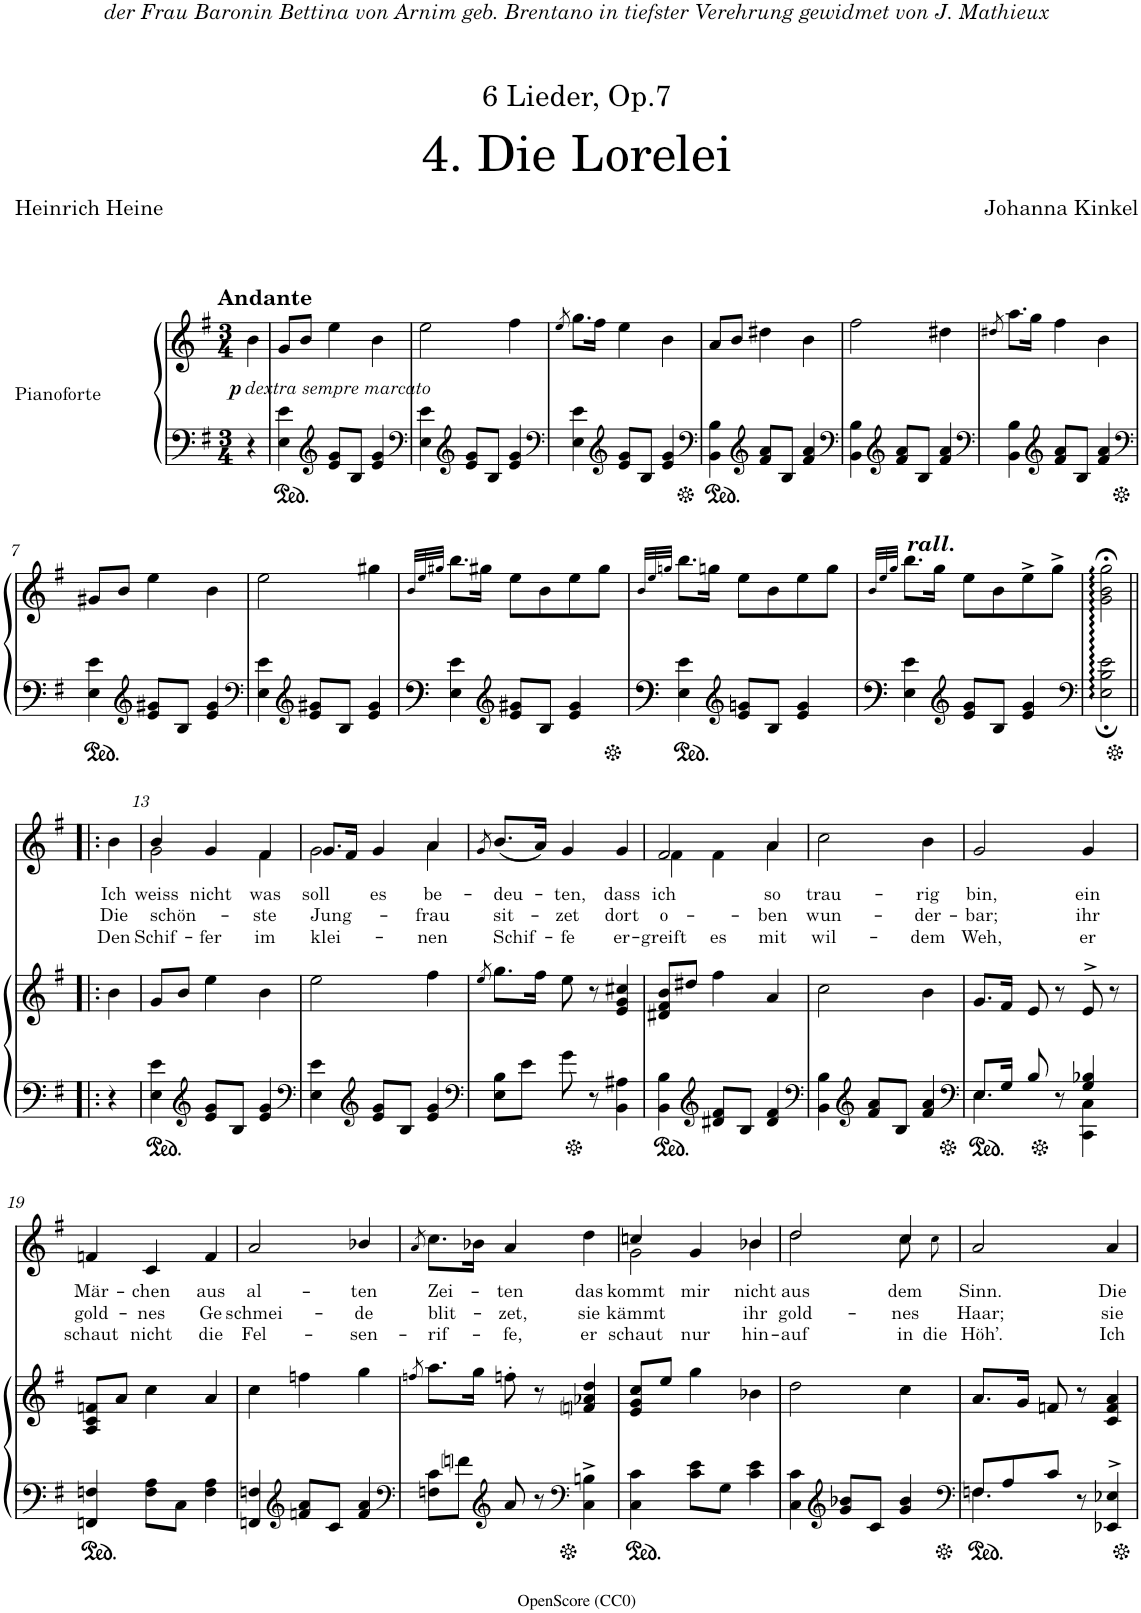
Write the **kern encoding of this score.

**kern	**kern	**dynam	**kern	**text	**text	**text
*part2	*part2	*part2	*part1	*part1	*part1	*part1
*staff3	*staff2	*staff2/3	*staff1	*staff1	*staff1	*staff1
*I"Pianoforte	*	*	*I"Gesang Voice	*	*	*
*I'Pno	*	*	*	*	*	*
*clefF4	*clefG2	*	*clefG2	*	*	*
*k[f#]	*k[f#]	*	*k[f#]	*	*	*
*M3/4	*M3/4	*	*M3/4	*	*	*
=	=	=	=	=	=	=
!	!	!	!LO:TX:a:B:t=Andante	!	!	!
!	!LO:TX:b:i:t=dextra sempre marcato	!	!	!	!	!
!	!	!LO:DY:b	!	!	!	!
4r	4b^^\	p	4r	.	.	.
=1	=1	=1	=1	=1	=1	=1
4E\ 4e\	8g^^/L	.	2.r	.	.	.
.	8b^^/J	.	.	.	.	.
*clefG2	*	*	*	*	*	*
8e/ 8g/L	4ee^^\	.	.	.	.	.
8B/J	.	.	.	.	.	.
4e/ 4g/	4b^^\	.	.	.	.	.
=2	=2	=2	=2	=2	=2	=2
*clefF4	*	*	*	*	*	*
4E\ 4e\	2ee^^\	.	2.r	.	.	.
*clefG2	*	*	*	*	*	*
8e/ 8g/L	.	.	.	.	.	.
8B/J	.	.	.	.	.	.
4e/ 4g/	4ff#^^\	.	.	.	.	.
=3	=3	=3	=3	=3	=3	=3
*clefF4	*	*	*	*	*	*
.	8qee/	.	.	.	.	.
4E\ 4e\	8.gg^^\L	.	2.r	.	.	.
.	16ff#^^\Jk	.	.	.	.	.
*clefG2	*	*	*	*	*	*
8e/ 8g/L	4ee^^\	.	.	.	.	.
8B/J	.	.	.	.	.	.
4e/ 4g/	4b^^\	.	.	.	.	.
=4	=4	=4	=4	=4	=4	=4
*clefF4	*	*	*	*	*	*
4BB\ 4B\	8a^^/L	.	2.r	.	.	.
.	8b^^/J	.	.	.	.	.
*clefG2	*	*	*	*	*	*
8f#/ 8a/L	4dd#X^^\	.	.	.	.	.
8B/J	.	.	.	.	.	.
4f#/ 4a/	4b^^\	.	.	.	.	.
=5	=5	=5	=5	=5	=5	=5
*clefF4	*	*	*	*	*	*
4BB\ 4B\	2ff#^^\	.	2.r	.	.	.
*clefG2	*	*	*	*	*	*
8f#/ 8a/L	.	.	.	.	.	.
8B/J	.	.	.	.	.	.
4f#/ 4a/	4dd#X^^\	.	.	.	.	.
=6	=6	=6	=6	=6	=6	=6
*clefF4	*	*	*	*	*	*
.	8qdd#X/	.	.	.	.	.
4BB\ 4B\	8.aa^^\L	.	2.r	.	.	.
.	16gg^^\Jk	.	.	.	.	.
*clefG2	*	*	*	*	*	*
8f#/ 8a/L	4ff#^^\	.	.	.	.	.
8B/J	.	.	.	.	.	.
4f#/ 4a/	4b^^\	.	.	.	.	.
!!LO:LB:g=z
=7	=7	=7	=7	=7	=7	=7
*clefF4	*	*	*	*	*	*
4E\ 4e\	8g#X^^/L	.	2.r	.	.	.
.	8b^^/J	.	.	.	.	.
*clefG2	*	*	*	*	*	*
8e/ 8g#X/L	4ee^^\	.	.	.	.	.
8B/J	.	.	.	.	.	.
4e/ 4g#/	4b^^\	.	.	.	.	.
=8	=8	=8	=8	=8	=8	=8
*clefF4	*	*	*	*	*	*
4E\ 4e\	2ee^^\	.	2.r	.	.	.
*clefG2	*	*	*	*	*	*
8e/ 8g#X/L	.	.	.	.	.	.
8B/J	.	.	.	.	.	.
4e/ 4g#/	4gg#X^^\	.	.	.	.	.
=9	=9	=9	=9	=9	=9	=9
.	32qb/LLL	.	.	.	.	.
.	32qee/	.	.	.	.	.
.	32qgg#X/JJJ	.	.	.	.	.
4E\ 4e\	8.bb^^\L	.	2.r	.	.	.
.	16gg#X^^\Jk	.	.	.	.	.
*clefG2	*	*	*	*	*	*
8e/ 8g#X/L	8ee^^\L	.	.	.	.	.
8B/J	8b^^\	.	.	.	.	.
4e/ 4g#/	8ee^^\	.	.	.	.	.
.	8gg#^^\J	.	.	.	.	.
=10	=10	=10	=10	=10	=10	=10
.	32qb/LLL	.	.	.	.	.
.	32qee/	.	.	.	.	.
.	32qggn/JJJ	.	.	.	.	.
4E\ 4e\	8.bb^^\L	.	2.r	.	.	.
.	16ggn^^\Jk	.	.	.	.	.
*clefG2	*	*	*	*	*	*
8e/ 8gn/L	8ee^^\L	.	.	.	.	.
8B/J	8b^^\	.	.	.	.	.
4e/ 4g/	8ee^^\	.	.	.	.	.
.	8gg^^\J	.	.	.	.	.
=11	=11	=11	=11	=11	=11	=11
.	32qb/LLL	.	.	.	.	.
.	32qee/	.	.	.	.	.
.	32qgg/JJJ	.	.	.	.	.
!	!LO:TX:a:Bi:t=rall.	!	!	!	!	!
4E\ 4e\	8.bb^^\L	.	2.r	.	.	.
.	16gg^^\Jk	.	.	.	.	.
*clefG2	*	*	*	*	*	*
8e/ 8g/L	8ee^^\L	.	.	.	.	.
8B/J	8b^^\	.	.	.	.	.
4e/ 4g/	8ee^^^\	.	.	.	.	.
.	8gg^^^\J	.	.	.	.	.
=12	=12	=12	=12	=12	=12	=12
*clefF4	*	*	*	*	*	*
2E\; 2B\; 2e\;	2g\;<^^ 2b\;<^^ 2gg\;<^^	.	2r	.	.	.
!!LO:LB:g=z
=12X1!|:	=12X1!|:	=12X1!|:	=12X1!|:	=12X1!|:	=12X1!|:	=12X1!|:
!	!	!	!	!LO:LY:b	!LO:LY:b	!LO:LY:b
4r	4b^^\	.	4b\	Ich	Die	Den
=13	=13	=13	=13	=13	=13	=13
!	!	!	!	!LO:LY:b	!LO:LY:b	!LO:LY:b
*	*	*	*^	*	*	*
4E\ 4e\	8g^^/L	.	4b/	2g\	weiss	schön-	Schif-
.	8b^^/J	.	.	.	.	.	.
*clefG2	*	*	*	*	*	*	*
!	!	!	!	!	!LO:LY:b	!	!LO:LY:b
8e/ 8g/L	4ee^^\	.	4g/	.	nicht	.	-fer
8B/J	.	.	.	.	.	.	.
!	!	!	!	!	!LO:LY:b	!LO:LY:b	!LO:LY:b
4e/ 4g/	4b^^\	.	4f#/	4f#\	was	-ste	im
=14	=14	=14	=14	=14	=14	=14	=14
*clefF4	*	*	*	*	*	*	*
!	!	!	!	!	!LO:LY:b	!LO:LY:b	!LO:LY:b
4E\ 4e\	2ee^^\	.	8.g/L	2g\	soll	Jung-	klei-
.	.	.	16f#/Jk	.	.	.	.
*clefG2	*	*	*	*	*	*	*
!	!	!	!	!	!LO:LY:b	!	!
8e/ 8g/L	.	.	4g/	.	es	.	.
8B/J	.	.	.	.	.	.	.
!	!	!	!	!	!LO:LY:b	!LO:LY:b	!LO:LY:b
4e/ 4g/	4ff#^^\	.	4a/	4a\	be-	-frau	-nen
*	*	*	*v	*v	*	*	*
=15	=15	=15	=15	=15	=15	=15
*clefF4	*	*	*	*	*	*
.	8qee/	.	8qg/	.	.	.
!	!	!	!	!LO:LY:b	!LO:LY:b	!LO:LY:b
8E\ 8B\L	8.gg^^\L	.	(8.b/L	-deu-	sit-	Schif-
8e\J	.	.	.	.	.	.
.	16ff#^^\Jk	.	16a/Jk)	.	.	.
!	!	!	!	!LO:LY:b	!LO:LY:b	!LO:LY:b
8g\	8ee^^\	.	4g/	-ten,	-zet	-fe
8r	8r	.	.	.	.	.
!	!	!	!	!LO:LY:b	!LO:LY:b	!LO:LY:b
4BB\ 4A#X\	4e/^^ 4g/^^ 4cc#X/^^	.	4g/	dass	dort	er-
=16	=16	=16	=16	=16	=16	=16
!	!	!	!	!LO:LY:b	!LO:LY:b	!LO:LY:b
*	*	*	*^	*	*	*
4BB\ 4B\	8d#X/^^ 8f#/^^ 8b/^^L	.	2f#/	4f#\	ich	o-	-greift
.	8dd#X^^/J	.	.	.	.	.	.
*clefG2	*	*	*	*	*	*	*
!	!	!	!	!	!	!	!LO:LY:b
8d#X/ 8f#/L	4ff#^^\	.	.	4f#\	.	.	es
8B/J	.	.	.	.	.	.	.
!	!	!	!	!	!LO:LY:b	!LO:LY:b	!LO:LY:b
4d#/ 4f#/	4a^^/	.	4a/	4a\	so	-ben	mit
*	*	*	*v	*v	*	*	*
=17	=17	=17	=17	=17	=17	=17
*clefF4	*	*	*	*	*	*
*	*	*	*^	*	*	*
!	!	!	!	!	!LO:LY:b	!LO:LY:b	!LO:LY:b
*	*	*	*v	*v	*	*	*
4BB\ 4B\	2cc^^\	.	2cc\	trau-	wun-	wil-
*clefG2	*	*	*	*	*	*
8f#/ 8a/L	.	.	.	.	.	.
8B/J	.	.	.	.	.	.
!	!	!	!	!LO:LY:b	!LO:LY:b	!LO:LY:b
4f#/ 4a/	4b^^\	.	4b\	-rig	-der-	-dem
=18	=18	=18	=18	=18	=18	=18
*clefF4	*	*	*	*	*	*
*^	*	*	*	*	*	*
!	!	!	!	!	!LO:LY:b	!LO:LY:b	!LO:LY:b
8.E/L	4.E\	8.g^^/L	.	2g/	bin,	-bar;	Weh,
16G/Jk	.	16f#^^/Jk	.	.	.	.	.
8B/	.	8e^^/	.	.	.	.	.
8r	8ryy	8r	.	.	.	.	.
!	!	!	!	!	!LO:LY:b	!LO:LY:b	!LO:LY:b
4G/ 4B-X/	4CC\ 4C\	8e^>^^/	.	4g/	ein	ihr	er
.	.	8r	.	.	.	.	.
*v	*v	*	*	*	*	*	*
!!LO:LB:g=z
=19	=19	=19	=19	=19	=19	=19
!	!	!	!	!LO:LY:b	!LO:LY:b	!LO:LY:b
4FFn/ 4Fn/	8A/^^ 8c/^^ 8fn/^^L	.	4fn/	Mär-	gold-	schaut
.	8a^^/J	.	.	.	.	.
!	!	!	!	!LO:LY:b	!LO:LY:b	!LO:LY:b
8F\ 8A\L	4cc^^\	.	4c/	-chen	-nes	nicht
8C\J	.	.	.	.	.	.
!	!	!	!	!LO:LY:b	!LO:LY:b	!LO:LY:b
4F\ 4A\	4a^^/	.	4f/	aus	Ge-	die
=20	=20	=20	=20	=20	=20	=20
!	!	!	!	!LO:LY:b	!LO:LY:b	!LO:LY:b
4FFn/ 4Fn/	4cc^^\	.	2a/	al-	-schmei-	Fel-
*clefG2	*	*	*	*	*	*
8fn/ 8a/L	4ffn^^\	.	.	.	.	.
8c/J	.	.	.	.	.	.
!	!	!	!	!LO:LY:b	!LO:LY:b	!LO:LY:b
4f/ 4a/	4gg^^\	.	4b-X/	-ten	-de	-sen-
=21	=21	=21	=21	=21	=21	=21
*clefF4	*	*	*	*	*	*
.	8qffn/	.	8qa/	.	.	.
!	!	!	!	!LO:LY:b	!LO:LY:b	!LO:LY:b
8Fn\ 8c\L	8.aa^^\L	.	8.cc\L	Zei-	blit-	-rif-
8fnj\J	.	.	.	.	.	.
.	16gg^^\Jk	.	16b-X\Jk	.	.	.
*clefG2	*	*	*	*	*	*
!	!	!	!	!LO:LY:b	!LO:LY:b	!LO:LY:b
8a/	8ffn'^^\	.	4a/	-ten	-zet,	-fe,
8r	8r	.	.	.	.	.
*clefF4	*	*	*	*	*	*
!	!	!	!	!LO:LY:b	!LO:LY:b	!LO:LY:b
4C\^ 4Bn\^	4fnj/^^ 4a-X/^^ 4dd/^^	.	4dd\	das	sie	er
=22	=22	=22	=22	=22	=22	=22
!	!	!	!	!LO:LY:b	!LO:LY:b	!LO:LY:b
*	*	*	*^	*	*	*
4C\ 4c\	8e/^^ 8g/^^ 8cc/^^L	.	4ccn/	2g\	kommt	kämmt	schaut
.	8ee^^/J	.	.	.	.	.	.
!	!	!	!	!	!LO:LY:b	!	!LO:LY:b
8c\ 8e\L	4gg^^\	.	4g/	.	mir	.	nur
8G\J	.	.	.	.	.	.	.
!	!	!	!	!	!LO:LY:b	!LO:LY:b	!
!	!	!	!	!	!	!	!LO:LY:b
4c\ 4e\	4b-X^^\	.	4b-X/	4b-\	.	.	hin-
=23	=23	=23	=23	=23	=23	=23	=23
!	!	!	!	!	!LO:LY:b	!LO:LY:b	!
!	!	!	!	!	!	!	!LO:LY:b
4C\ 4c\	2dd^^\	.	2dd/	2dd\	.	.	-auf
*clefG2	*	*	*	*	*	*	*
8g/ 8b-X/L	.	.	.	.	.	.	.
8c/J	.	.	.	.	.	.	.
!	!	!	!	!	!LO:LY:b	!LO:LY:b	!
!	!	!	!	!	!	!	!LO:LY:b
4g/ 4b-/	4cc^^\	.	4cc/	8cc\	.	.	in
!	!	!	!	!	!	!	!LO:LY:b
.	.	.	.	8cc\	.	.	die
*	*	*	*v	*v	*	*	*
=24	=24	=24	=24	=24	=24	=24
*clefF4	*	*	*	*	*	*
*	*	*	*^	*	*	*
!LO:N:head=solid	!	!	!	!	!LO:LY:b	!LO:LY:b	!LO:LY:b
*^	*	*	*v	*v	*	*	*
8Fn/L	4.F\	8.a^^/L	.	2a/	Sinn.	Haar;	Höh’.
8A/	.	.	.	.	.	.	.
.	.	16g^^/Jk	.	.	.	.	.
8c/J	.	8fn^^/	.	.	.	.	.
8r	4.ryy	8r	.	.	.	.	.
!	!	!	!	!	!LO:LY:b	!LO:LY:b	!LO:LY:b
4EE-X/^> 4E-X/^>	.	4c/^^ 4f/^^ 4a/^^	.	4a/	Die	sie	Ich
*v	*v	*	*	*	*	*	*
=	=	=	=	=	=	=
*-	*-	*-	*-	*-	*-	*-
